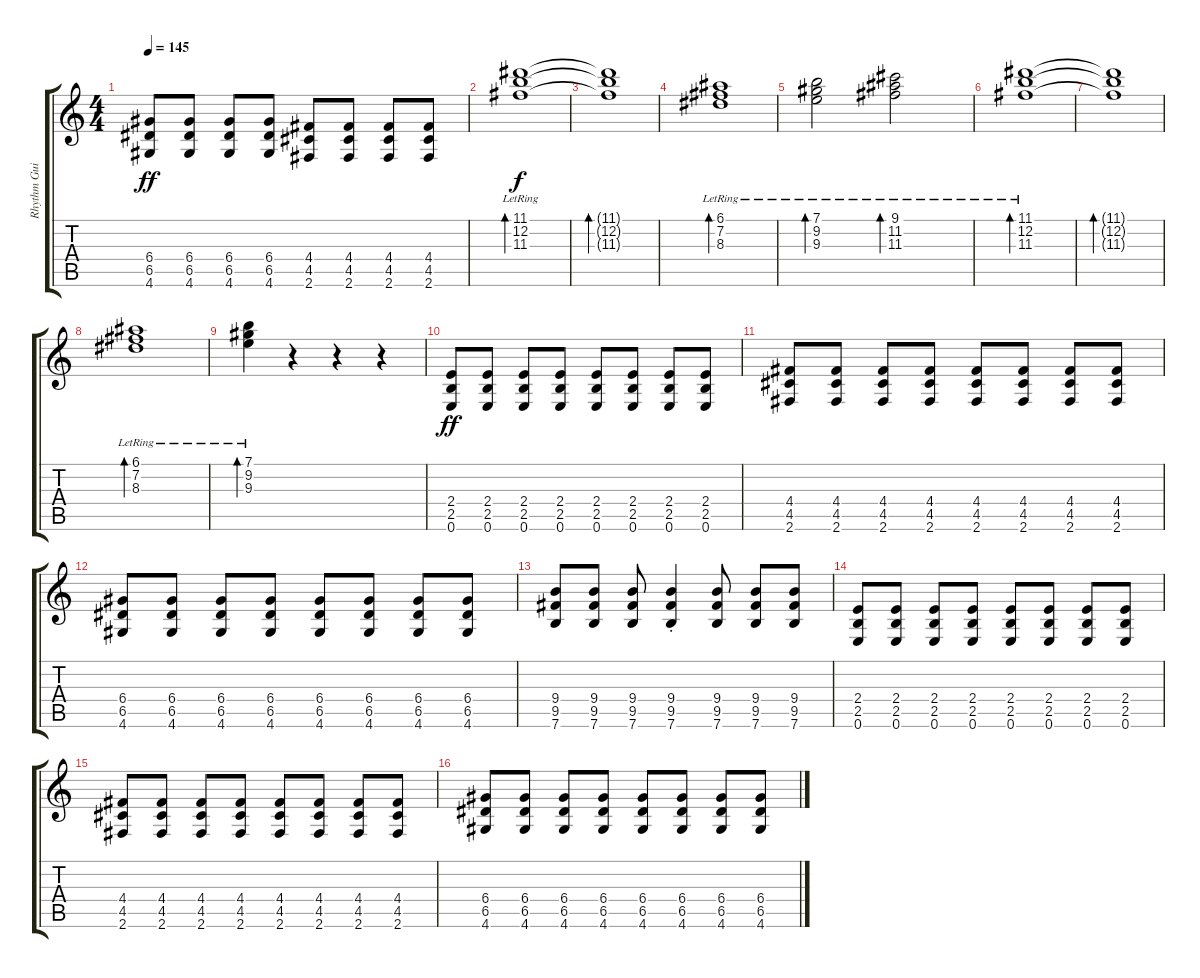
\track ("Rhythm Guitar" "Rhythm Gui") {instrument distortionguitar}
\staff {score tabs}
\tuning (E4 B3 G3 D3 A2 E2) {hide}
\ts (4 4)
\tempo 145
\clef g2
\ks c
(6.4 6.5 4.6).8{dy ff} (6.4 6.5 4.6).8 (6.4 6.5 4.6).8 (6.4 6.5 4.6).8 (4.4 4.5 2.6).8 (4.4 4.5 2.6).8 (4.4 4.5 2.6).8 (4.4 4.5 2.6).8 |
(11.1{lr} 12.2{lr} 11.3{lr}).1{bd 240 dy f instrument acousticguitarsteel} |
(11.1{t} 12.2{t} 11.3{t}).1{bd 60} |
(6.1{lr} 7.2{lr} 8.3{lr}).1{bd 240} |
(7.1{lr} 9.2{lr} 9.3{lr}).2{bd 240} (9.1{lr} 11.2{lr} 11.3{lr}).2{bd 240} |
(11.1{lr} 12.2{lr} 11.3{lr}).1{bd 240 instrument acousticguitarsteel} |
(11.1{t} 12.2{t} 11.3{t}).1{bd 60} |
(6.1{lr} 7.2{lr} 8.3{lr}).1{bd 240} |
(7.1{lr} 9.2{lr} 9.3{lr}).4{bd 240} r.4 r.4 r.4 |
(2.4 2.5 0.6).8{dy ff instrument distortionguitar} (2.4 2.5 0.6).8 (2.4 2.5 0.6).8 (2.4 2.5 0.6).8 (2.4 2.5 0.6).8 (2.4 2.5 0.6).8 (2.4 2.5 0.6).8 (2.4 2.5 0.6).8 |
(4.4 4.5 2.6).8 (4.4 4.5 2.6).8 (4.4 4.5 2.6).8 (4.4 4.5 2.6).8 (4.4 4.5 2.6).8 (4.4 4.5 2.6).8 (4.4 4.5 2.6).8 (4.4 4.5 2.6).8 |
(6.4 6.5 4.6).8 (6.4 6.5 4.6).8 (6.4 6.5 4.6).8 (6.4 6.5 4.6).8 (6.4 6.5 4.6).8 (6.4 6.5 4.6).8 (6.4 6.5 4.6).8 (6.4 6.5 4.6).8 |
(9.4 9.5 7.6).8 (9.4 9.5 7.6).8 (9.4 9.5 7.6).8 (9.4{st} 9.5{st} 7.6{st}).4 (9.4 9.5 7.6).8 (9.4 9.5 7.6).8 (9.4 9.5 7.6).8 |
(2.4 2.5 0.6).8 (2.4 2.5 0.6).8 (2.4 2.5 0.6).8 (2.4 2.5 0.6).8 (2.4 2.5 0.6).8 (2.4 2.5 0.6).8 (2.4 2.5 0.6).8 (2.4 2.5 0.6).8 |
(4.4 4.5 2.6).8 (4.4 4.5 2.6).8 (4.4 4.5 2.6).8 (4.4 4.5 2.6).8 (4.4 4.5 2.6).8 (4.4 4.5 2.6).8 (4.4 4.5 2.6).8 (4.4 4.5 2.6).8 |
(6.4 6.5 4.6).8 (6.4 6.5 4.6).8 (6.4 6.5 4.6).8 (6.4 6.5 4.6).8 (6.4 6.5 4.6).8 (6.4 6.5 4.6).8 (6.4 6.5 4.6).8 (6.4 6.5 4.6).8
